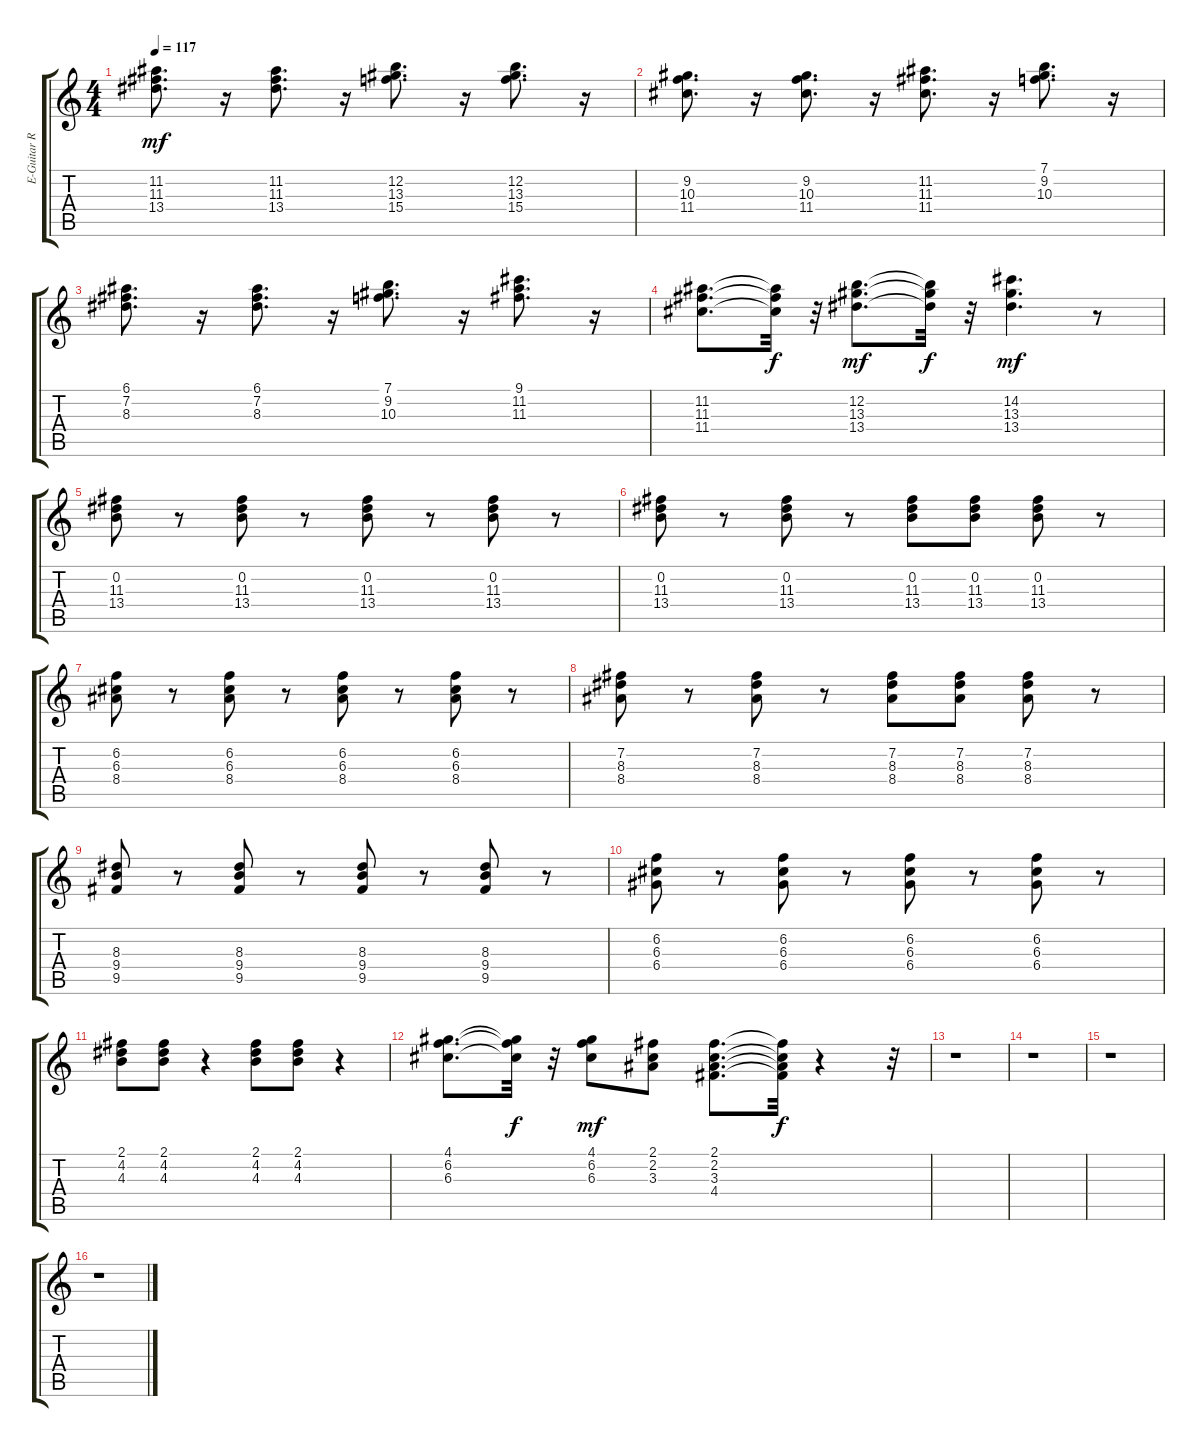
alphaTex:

\track ("E-Guitar Right" "E-Guitar R") {instrument distortionguitar}
\staff {score tabs}
\tuning (E4 B3 G3 D3 A2 E2) {hide}
\ts (4 4)
\tempo 117
\clef g2
\ks c
(11.2 11.3 13.4).8{d dy mf} r.16 (11.2 11.3 13.4).8{d} r.16 (12.2 13.3 15.4).8{d} r.16 (12.2 13.3 15.4).8{d} r.16 |
(9.2 10.3 11.4).8{d} r.16 (9.2 10.3 11.4).8{d} r.16 (11.2 11.3 11.4).8{d} r.16 (7.1 9.2 10.3).8{d} r.16 |
(6.1 7.2 8.3).8{d} r.16 (6.1 7.2 8.3).8{d} r.16 (7.1 9.2 10.3).8{d} r.16 (9.1 11.2 11.3).8{d} r.16 |
(11.2 11.3 11.4).8{d} (11.2{t} 11.3{t} 11.4{t}).32{dy f} r.32 (12.2 13.3 13.4).8{d dy mf} (12.2{t} 13.3{t} 13.4{t}).32{dy f} r.32 (14.2 13.3 13.4).4{d dy mf} r.8 |
(0.2 11.3 13.4).8 r.8 (0.2 11.3 13.4).8 r.8 (0.2 11.3 13.4).8 r.8 (0.2 11.3 13.4).8 r.8 |
(0.2 11.3 13.4).8 r.8 (0.2 11.3 13.4).8 r.8 (0.2 11.3 13.4).8 (0.2 11.3 13.4).8 (0.2 11.3 13.4).8 r.8 |
(6.2 6.3 8.4).8 r.8 (6.2 6.3 8.4).8 r.8 (6.2 6.3 8.4).8 r.8 (6.2 6.3 8.4).8 r.8 |
(7.2 8.3 8.4).8 r.8 (7.2 8.3 8.4).8 r.8 (7.2 8.3 8.4).8 (7.2 8.3 8.4).8 (7.2 8.3 8.4).8 r.8 |
(8.3 9.4 9.5).8 r.8 (8.3 9.4 9.5).8 r.8 (8.3 9.4 9.5).8 r.8 (8.3 9.4 9.5).8 r.8 |
(6.2 6.3 6.4).8 r.8 (6.2 6.3 6.4).8 r.8 (6.2 6.3 6.4).8 r.8 (6.2 6.3 6.4).8 r.8 |
(2.1 4.2 4.3).8 (2.1 4.2 4.3).8 r.4 (2.1 4.2 4.3).8 (2.1 4.2 4.3).8 r.4 |
(4.1 6.2 6.3).8{d} (4.1{t} 6.2{t} 6.3{t}).32{dy f} r.32 (4.1 6.2 6.3).8{dy mf} (2.1 2.2 3.3).8 (2.1 2.2 3.3 4.4).8{d} (2.1{t} 2.2{t} 3.3{t} 4.4{t}).32{dy f} r.4 r.32 |
r.1 |
r.1 |
r.1 |
r.1
